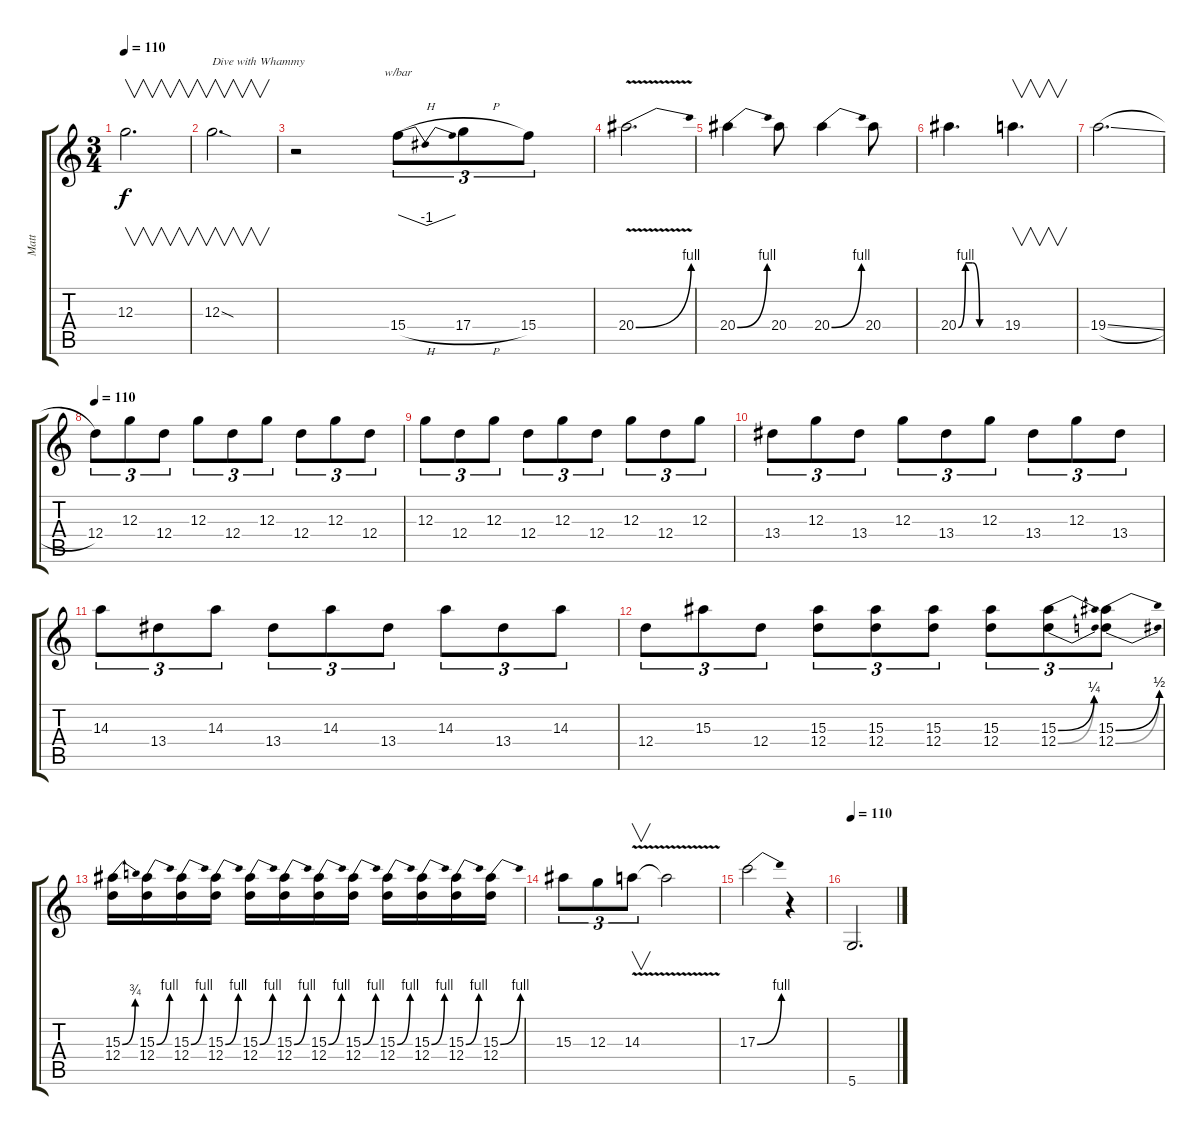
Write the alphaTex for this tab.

\track ("Matt" "Matt") {instrument overdrivenguitar}
\staff {score tabs}
\tuning (E4 B3 G3 D3 A2 D2) {hide}
\ts (3 4)
\tempo 110
\clef g2
\ks c
12.3.2{v d dy f} |
12.3{sod}.2{v d txt "Dive with Whammy"} |
r.2 15.4{h}.8{tu (3 2) tbe (dip default 0 0 30 -4 60 0)} 17.4{h}.8{tu (3 2)} 15.4.8{tu (3 2)} |
20.4{be (bend 0 0 60 4) v}.2{d} |
20.4{be (bend 0 0 60 4)}.4 20.4.8 20.4{be (bend 0 0 60 4)}.4 20.4.8 |
20.4{be (custom 0 0 10 4 20 4 30 0 60 0)}.4{d} 19.4.4{v d} |
19.4{sl}.2{d} |
\tempo 110
12.4.8{tu (3 2)} 12.3.8{tu (3 2)} 12.4.8{tu (3 2)} 12.3.8{tu (3 2)} 12.4.8{tu (3 2)} 12.3.8{tu (3 2)} 12.4.8{tu (3 2)} 12.3.8{tu (3 2)} 12.4.8{tu (3 2)} |
12.3.8{tu (3 2)} 12.4.8{tu (3 2)} 12.3.8{tu (3 2)} 12.4.8{tu (3 2)} 12.3.8{tu (3 2)} 12.4.8{tu (3 2)} 12.3.8{tu (3 2)} 12.4.8{tu (3 2)} 12.3.8{tu (3 2)} |
13.4.8{tu (3 2)} 12.3.8{tu (3 2)} 13.4.8{tu (3 2)} 12.3.8{tu (3 2)} 13.4.8{tu (3 2)} 12.3.8{tu (3 2)} 13.4.8{tu (3 2)} 12.3.8{tu (3 2)} 13.4.8{tu (3 2)} |
14.3.8{tu (3 2)} 13.4.8{tu (3 2)} 14.3.8{tu (3 2)} 13.4.8{tu (3 2)} 14.3.8{tu (3 2)} 13.4.8{tu (3 2)} 14.3.8{tu (3 2)} 13.4.8{tu (3 2)} 14.3.8{tu (3 2)} |
12.4.8{tu (3 2)} 15.3.8{tu (3 2)} 12.4.8{tu (3 2)} (15.3 12.4).8{tu (3 2)} (15.3 12.4).8{tu (3 2)} (15.3 12.4).8{tu (3 2)} (15.3 12.4).8{tu (3 2)} (15.3{be (bend 0 0 60 1)} 12.4{be (bend 0 0 60 1)}).8{tu (3 2)} (15.3{be (bend 0 0 60 2)} 12.4{be (bend 0 0 60 2)}).8{tu (3 2)} |
(15.3{be (bend 0 0 60 3)} 12.4).16 (15.3{be (bend 0 0 60 4)} 12.4).16 (15.3{be (bend 0 0 60 4)} 12.4).16 (15.3{be (bend 0 0 60 4)} 12.4).16 (15.3{be (bend 0 0 60 4)} 12.4).16 (15.3{be (bend 0 0 60 4)} 12.4).16 (15.3{be (bend 0 0 60 4)} 12.4).16 (15.3{be (bend 0 0 60 4)} 12.4).16 (15.3{be (bend 0 0 60 4)} 12.4).16 (15.3{be (bend 0 0 60 4)} 12.4).16 (15.3{be (bend 0 0 60 4)} 12.4).16 (15.3{be (bend 0 0 60 4)} 12.4).16 |
15.3.8{tu (3 2)} 12.3.8{tu (3 2)} 14.3{v}.8{v tu (3 2)} 14.3{t}.2 |
17.3{be (bend 0 0 60 4)}.2 r.4 |
\tempo 110
5.6.2{d}
